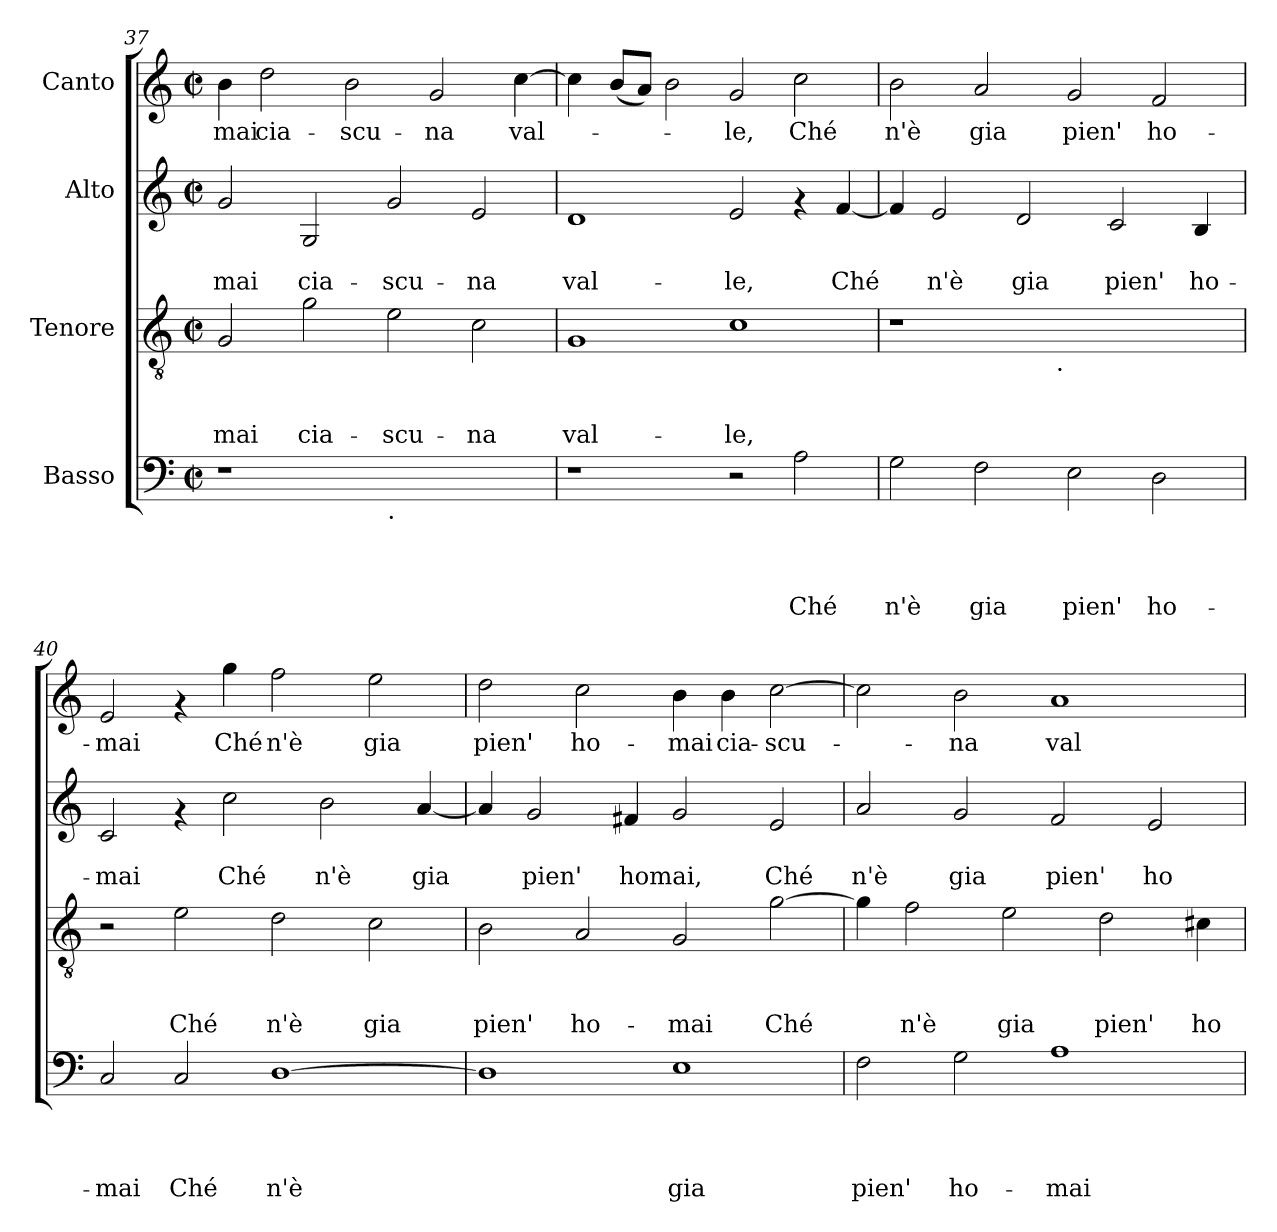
**kern	**text	**text	**text	**text	**kern	**text	**text	**text	**kern	**text	**text	**kern	**text
*part4	*part4	*part4	*part4	*part4	*part3	*part3	*part3	*part3	*part2	*part2	*part2	*part1	*part1
*staff4	*staff4	*staff4	*staff4	*staff4	*staff3	*staff3	*staff3	*staff3	*staff2	*staff2	*staff2	*staff1	*staff1
*I"Basso	*	*	*	*	*I"Tenore	*	*	*	*I"Alto	*	*	*I"Canto	*
*clefF4	*	*	*	*	*clefGv2	*	*	*	*clefG2	*	*	*clefG2	*
*k[]	*	*	*	*	*k[]	*	*	*	*k[]	*	*	*k[]	*
*C:	*	*	*	*	*C:	*	*	*	*C:	*	*	*C:	*
*M2/2	*	*	*	*	*M2/2	*	*	*	*M2/2	*	*	*M2/2	*
*met(c|)	*	*	*	*	*met(c|)	*	*	*	*met(c|)	*	*	*met(c|)	*
=37	=37	=37	=37	=37	=37	=37	=37	=37	=37	=37	=37	=37	=37
!	!	!	!	!	!	!	!	!LO:LY:b	!	!	!LO:LY:b	!	!LO:LY:b
1r	.	.	.	.	2G/	.	.	-mai	2g/	.	-mai	4b\	-mai
!	!	!	!	!	!	!	!	!	!	!	!	!	!LO:LY:b
.	.	.	.	.	.	.	.	.	.	.	.	2dd\	cia-
!	!	!	!	!	!	!	!	!LO:LY:b	!	!	!LO:LY:b	!	!
.	.	.	.	.	2g\	.	.	cia-	2G/	.	cia-	.	.
!	!	!	!	!	!	!	!	!	!	!	!	!	!LO:LY:b
.	.	.	.	.	.	.	.	.	.	.	.	2b\	-scu-
!LO:TX:b:t=.	!	!	!	!	!	!	!	!	!	!	!	!	!
!	!	!	!	!	!	!	!	!LO:LY:b	!	!	!LO:LY:b	!	!
1ryy	.	.	.	.	2e\	.	.	-scu-	2g/	.	-scu-	.	.
!	!	!	!	!	!	!	!	!	!	!	!	!	!LO:LY:b
.	.	.	.	.	.	.	.	.	.	.	.	2g/	-na
!	!	!	!	!	!	!	!	!LO:LY:b	!	!	!LO:LY:b	!	!
.	.	.	.	.	2c\	.	.	-na	2e/	.	-na	.	.
!	!	!	!	!	!	!	!	!	!	!	!	!	!LO:LY:b
.	.	.	.	.	.	.	.	.	.	.	.	[<4cc\	val-
!!LO:LB:g=z
=38	=38	=38	=38	=38	=38	=38	=38	=38	=38	=38	=38	=38	=38
!	!	!	!	!	!	!	!	!LO:LY:b	!	!	!LO:LY:b	!	!
1r	.	.	.	.	1G	.	.	val-	1d	.	val-	4cc\]	.
.	.	.	.	.	.	.	.	.	.	.	.	(>8b/L	.
.	.	.	.	.	.	.	.	.	.	.	.	8a/J)	.
.	.	.	.	.	.	.	.	.	.	.	.	2b\	.
!	!	!	!	!	!	!	!	!LO:LY:b	!	!	!LO:LY:b	!	!LO:LY:b
2r	.	.	.	.	1c	.	.	-le,	2e/	.	-le,	2g/	-le,
!	!	!	!	!LO:LY:b	!	!	!	!	!	!	!	!	!LO:LY:b
2A\	.	.	.	Ché	.	.	.	.	4rf	.	.	2cc\	Ché
!	!	!	!	!	!	!	!	!	!	!	!LO:LY:b	!	!
.	.	.	.	.	.	.	.	.	[<4f/	.	Ché	.	.
=39	=39	=39	=39	=39	=39	=39	=39	=39	=39	=39	=39	=39	=39
!	!	!	!	!LO:LY:b	!	!	!	!	!	!	!	!	!LO:LY:b
*	*	*	*	*	*^	*	*	*	*	*	*	*	*
2G\	.	.	.	n'è	1r	2ryy	.	.	.	4f/]	.	.	2b\	n'è
!	!	!	!	!	!	!	!	!	!	!	!	!LO:LY:b	!	!
.	.	.	.	.	.	.	.	.	.	2e/	.	n'è	.	.
!	!	!	!	!LO:LY:b	!	!	!	!	!	!	!	!	!	!LO:LY:b
2F\	.	.	.	gia	.	4...ryy	.	.	.	.	.	.	2a/	gia
!	!	!	!	!	!	!	!	!	!	!	!	!LO:LY:b	!	!
.	.	.	.	.	.	.	.	.	.	2d/	.	gia	.	.
!	!	!	!	!	!	!LO:TX:b:t=.	!	!	!	!	!	!	!	!
.	.	.	.	.	.	1ryy	.	.	.	.	.	.	.	.
!	!	!	!	!LO:LY:b	!	!	!	!	!	!	!	!	!	!LO:LY:b
2E\	.	.	.	pien'	1ryy	.	.	.	.	.	.	.	2g/	pien'
!	!	!	!	!	!	!	!	!	!	!	!	!LO:LY:b	!	!
.	.	.	.	.	.	.	.	.	.	2c/	.	pien'	.	.
!	!	!	!	!LO:LY:b	!	!	!	!	!	!	!	!	!	!LO:LY:b
2D\	.	.	.	ho-	.	.	.	.	.	.	.	.	2f/	ho-
!	!	!	!	!	!	!	!	!	!	!	!	!LO:LY:b	!	!
.	.	.	.	.	.	.	.	.	.	4B/	.	ho-	.	.
.	.	.	.	.	.	32ryy	.	.	.	.	.	.	.	.
=40	=40	=40	=40	=40	=40	=40	=40	=40	=40	=40	=40	=40	=40	=40
!	!	!	!	!LO:LY:b	!	!	!	!	!	!	!	!LO:LY:b	!	!LO:LY:b
*	*	*	*	*	*v	*v	*	*	*	*	*	*	*	*
2C/	.	.	.	-mai	2r	.	.	.	2c/	.	-mai	2e/	-mai
!	!	!	!	!LO:LY:b	!	!	!	!LO:LY:b	!	!	!	!	!
2C/	.	.	.	Ché	2e\	.	.	Ché	4rf	.	.	4rf	.
!	!	!	!	!	!	!	!	!	!	!	!LO:LY:b	!	!LO:LY:b
.	.	.	.	.	.	.	.	.	2cc\	.	Ché	4gg\	Ché
!	!	!	!	!LO:LY:b	!	!	!	!LO:LY:b	!	!	!	!	!LO:LY:b
[>1D	.	.	.	n'è	2d\	.	.	n'è	.	.	.	2ff\	n'è
!	!	!	!	!	!	!	!	!	!	!	!LO:LY:b	!	!
.	.	.	.	.	.	.	.	.	2b\	.	n'è	.	.
!	!	!	!	!	!	!	!	!LO:LY:b	!	!	!	!	!LO:LY:b
.	.	.	.	.	2c\	.	.	gia	.	.	.	2ee\	gia
!	!	!	!	!	!	!	!	!	!	!	!LO:LY:b	!	!
.	.	.	.	.	.	.	.	.	[<4a/	.	gia	.	.
=41	=41	=41	=41	=41	=41	=41	=41	=41	=41	=41	=41	=41	=41
!	!	!	!	!	!	!	!	!LO:LY:b	!	!	!	!	!LO:LY:b
1D]	.	.	.	.	2B\	.	.	pien'	4a/]	.	.	2dd\	pien'
!	!	!	!	!	!	!	!	!	!	!	!LO:LY:b	!	!
.	.	.	.	.	.	.	.	.	2g/	.	pien'	.	.
!	!	!	!	!	!	!	!	!LO:LY:b	!	!	!	!	!LO:LY:b
.	.	.	.	.	2A/	.	.	ho-	.	.	.	2cc\	ho-
!	!	!	!	!	!	!	!	!	!	!	!LO:LY:b	!	!
.	.	.	.	.	.	.	.	.	4f#X/	.	homai,	.	.
!	!	!	!	!LO:LY:b	!	!	!	!LO:LY:b	!	!	!	!	!LO:LY:b
1E	.	.	.	gia	2G/	.	.	-mai	2g/	.	.	4b\	-mai
!	!	!	!	!	!	!	!	!	!	!	!	!	!LO:LY:b
.	.	.	.	.	.	.	.	.	.	.	.	4b\	cia-
!	!	!	!	!	!	!	!	!LO:LY:b	!	!	!LO:LY:b	!	!LO:LY:b
.	.	.	.	.	[>2g\	.	.	Ché	2e/	.	Ché	[>2cc\	-scu-
=42	=42	=42	=42	=42	=42	=42	=42	=42	=42	=42	=42	=42	=42
!	!	!	!	!LO:LY:b	!	!	!	!	!	!	!LO:LY:b	!	!
2F\	.	.	.	pien'	4g\]	.	.	.	2a/	.	n'è	2cc\]	.
!	!	!	!	!	!	!	!	!LO:LY:b	!	!	!	!	!
.	.	.	.	.	2f\	.	.	n'è	.	.	.	.	.
!	!	!	!	!LO:LY:b	!	!	!	!	!	!	!LO:LY:b	!	!LO:LY:b
2G\	.	.	.	ho-	.	.	.	.	2g/	.	gia	2b\	-na
!	!	!	!	!	!	!	!	!LO:LY:b	!	!	!	!	!
.	.	.	.	.	2e\	.	.	gia	.	.	.	.	.
!	!	!	!	!LO:LY:b	!	!	!	!	!	!	!LO:LY:b	!	!LO:LY:b
1A	.	.	.	-mai	.	.	.	.	2f/	.	pien'	1a	val-
!	!	!	!	!	!	!	!	!LO:LY:b	!	!	!	!	!
.	.	.	.	.	2d\	.	.	pien'	.	.	.	.	.
!	!	!	!	!	!	!	!	!	!	!	!LO:LY:b	!	!
.	.	.	.	.	.	.	.	.	2e/	.	ho-	.	.
!	!	!	!	!	!	!	!	!LO:LY:b	!	!	!	!	!
.	.	.	.	.	4c#X\	.	.	ho-	.	.	.	.	.
=	=	=	=	=	=	=	=	=	=	=	=	=	=
*-	*-	*-	*-	*-	*-	*-	*-	*-	*-	*-	*-	*-	*-
